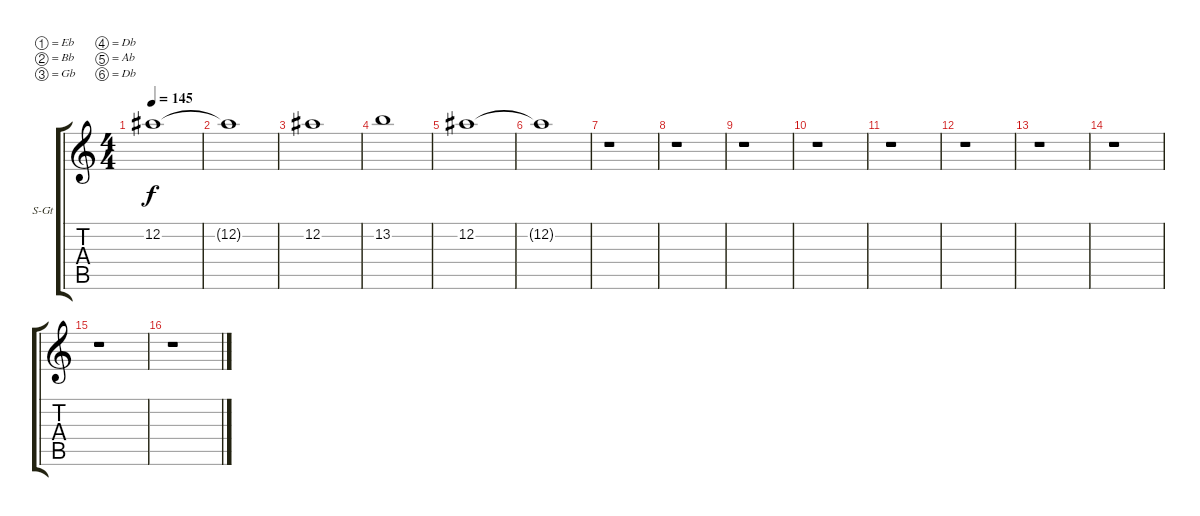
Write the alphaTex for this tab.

\bracketExtendMode groupsimilarinstruments
\firstSystemTrackNameOrientation horizontal
\otherSystemsTrackNameOrientation horizontal
\track ("Strings" "S-Gt") {instrument stringensemble1}
\staff {score tabs}
\tuning (Eb4 Bb3 Gb3 Db3 Ab2 Db2)
\displaytranspose 12
\ts (4 4)
\tempo 145
\clef g2
\ks c
12.2.1{dy f} |
12.2{t}.1 |
12.2.1 |
13.2.1 |
12.2.1 |
12.2{t}.1 |
r.1 |
r.1 |
r.1 |
r.1 |
r.1 |
r.1 |
r.1 |
r.1 |
r.1 |
r.1
